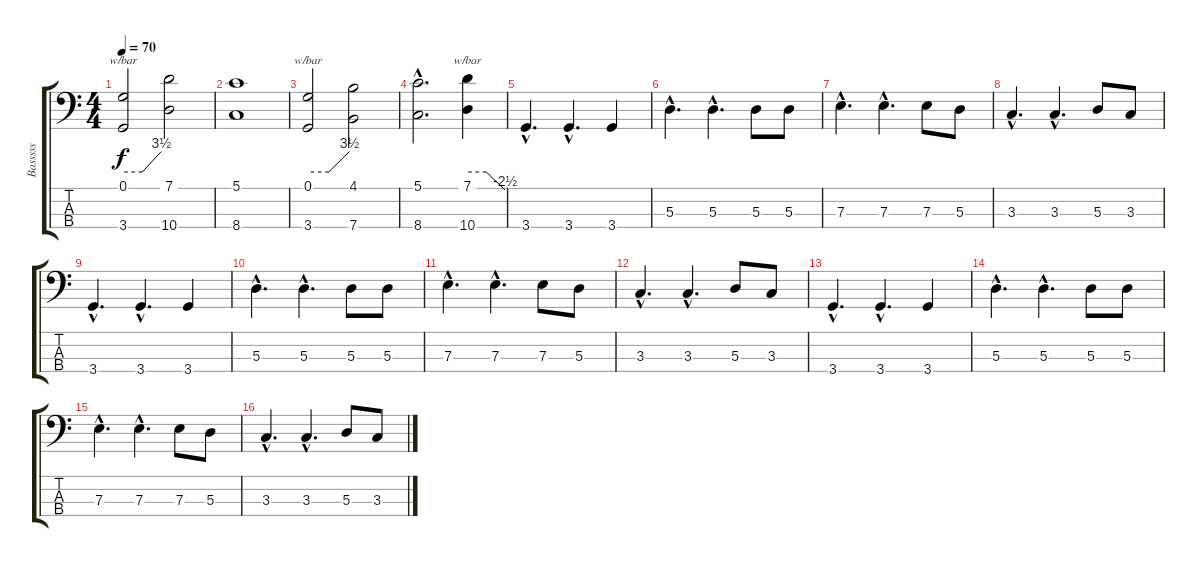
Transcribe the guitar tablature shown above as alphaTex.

\track ("Basssss" "Basssss") {instrument electricbassfinger}
\staff {score tabs}
\tuning (G2 D2 A1 E1) {hide}
\ts (4 4)
\tempo 70
\clef f4
\ks c
(0.1 3.4).2{tbe (custom default 0 0 30 0 60 14) dy f} (7.1 10.4).2 |
(5.1 8.4).1 |
(0.1 3.4).2{tbe (custom default 0 0 30 0 60 14)} (4.1 7.4).2 |
(5.1{hac} 8.4{hac}).2{d} (7.1 10.4).4{tbe (custom default 0 0 30 0 60 -10)} |
3.4{hac}.4{d} 3.4{hac}.4{d} 3.4.4 |
5.3{hac}.4{d} 5.3{hac}.4{d} 5.3.8 5.3.8 |
7.3{hac}.4{d} 7.3{hac}.4{d} 7.3.8 5.3.8 |
3.3{hac}.4{d} 3.3{hac}.4{d} 5.3.8 3.3.8 |
3.4{hac}.4{d} 3.4{hac}.4{d} 3.4.4 |
5.3{hac}.4{d} 5.3{hac}.4{d} 5.3.8 5.3.8 |
7.3{hac}.4{d} 7.3{hac}.4{d} 7.3.8 5.3.8 |
3.3{hac}.4{d} 3.3{hac}.4{d} 5.3.8 3.3.8 |
3.4{hac}.4{d} 3.4{hac}.4{d} 3.4.4 |
5.3{hac}.4{d} 5.3{hac}.4{d} 5.3.8 5.3.8 |
7.3{hac}.4{d} 7.3{hac}.4{d} 7.3.8 5.3.8 |
3.3{hac}.4{d} 3.3{hac}.4{d} 5.3.8 3.3.8
